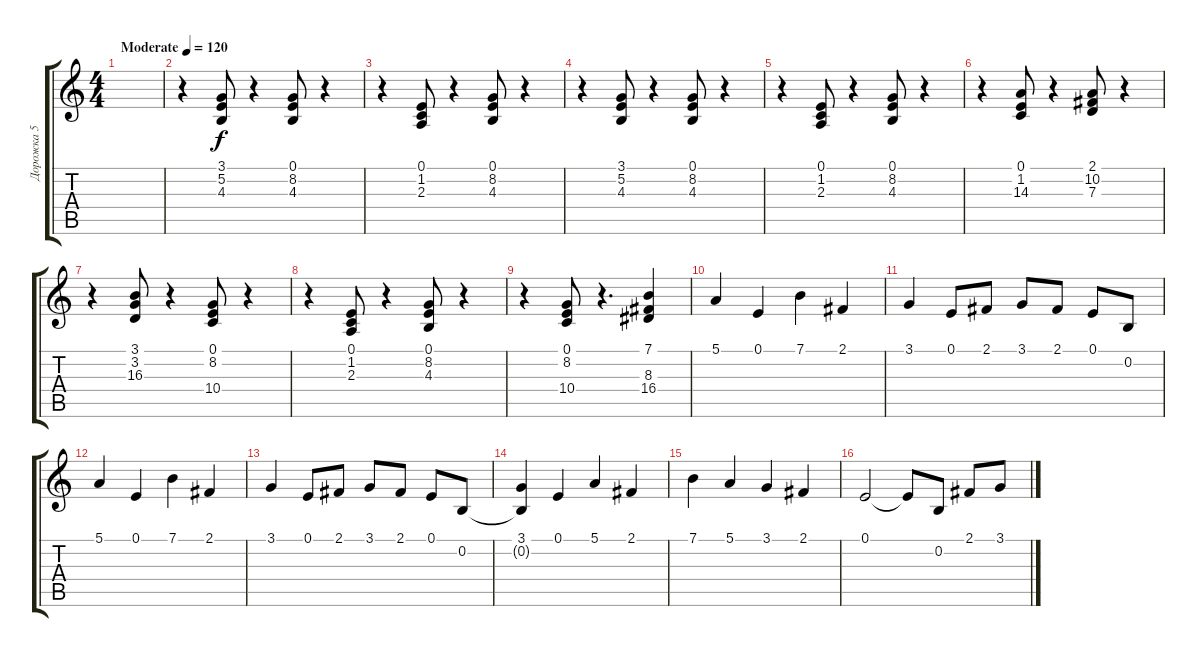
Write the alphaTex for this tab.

\track ("Дорожка 5" "Дорожка 5") {instrument electricpiano2}
\staff {score tabs}
\tuning (E4 B3 G3 D3 A2 E2) {hide}
\ts (4 4)
\tempo (120 "Moderate")
\clef g2
\ks c
|
r.4 (3.1 5.2 4.3).8 r.4 (0.1 8.2 4.3).8 r.4 |
r.4 (0.1 1.2 2.3).8 r.4 (0.1 8.2 4.3).8 r.4 |
r.4 (3.1 5.2 4.3).8 r.4 (0.1 8.2 4.3).8 r.4 |
r.4 (0.1 1.2 2.3).8 r.4 (0.1 8.2 4.3).8 r.4 |
r.4 (0.1 1.2 14.3).8 r.4 (2.1 10.2 7.3).8 r.4 |
r.4 (3.1 3.2 16.3).8 r.4 (0.1 8.2 10.4).8 r.4 |
r.4 (0.1 1.2 2.3).8 r.4 (0.1 8.2 4.3).8 r.4 |
r.4 (0.1 8.2 10.4).8 r.4{d} (7.1 8.3 16.4).4 |
5.1.4{volume 8 instrument acousticguitarsteel} 0.1.4 7.1.4 2.1.4 |
3.1.4 0.1.8 2.1.8 3.1.8 2.1.8 0.1.8 0.2.8 |
5.1.4 0.1.4 7.1.4 2.1.4 |
3.1.4 0.1.8 2.1.8 3.1.8 2.1.8 0.1.8 0.2.8 |
(3.1 0.2{t}).4 0.1.4 5.1.4 2.1.4 |
7.1.4 5.1.4 3.1.4 2.1.4 |
0.1.2 0.1{t}.8 0.2.8 2.1.8 3.1.8
